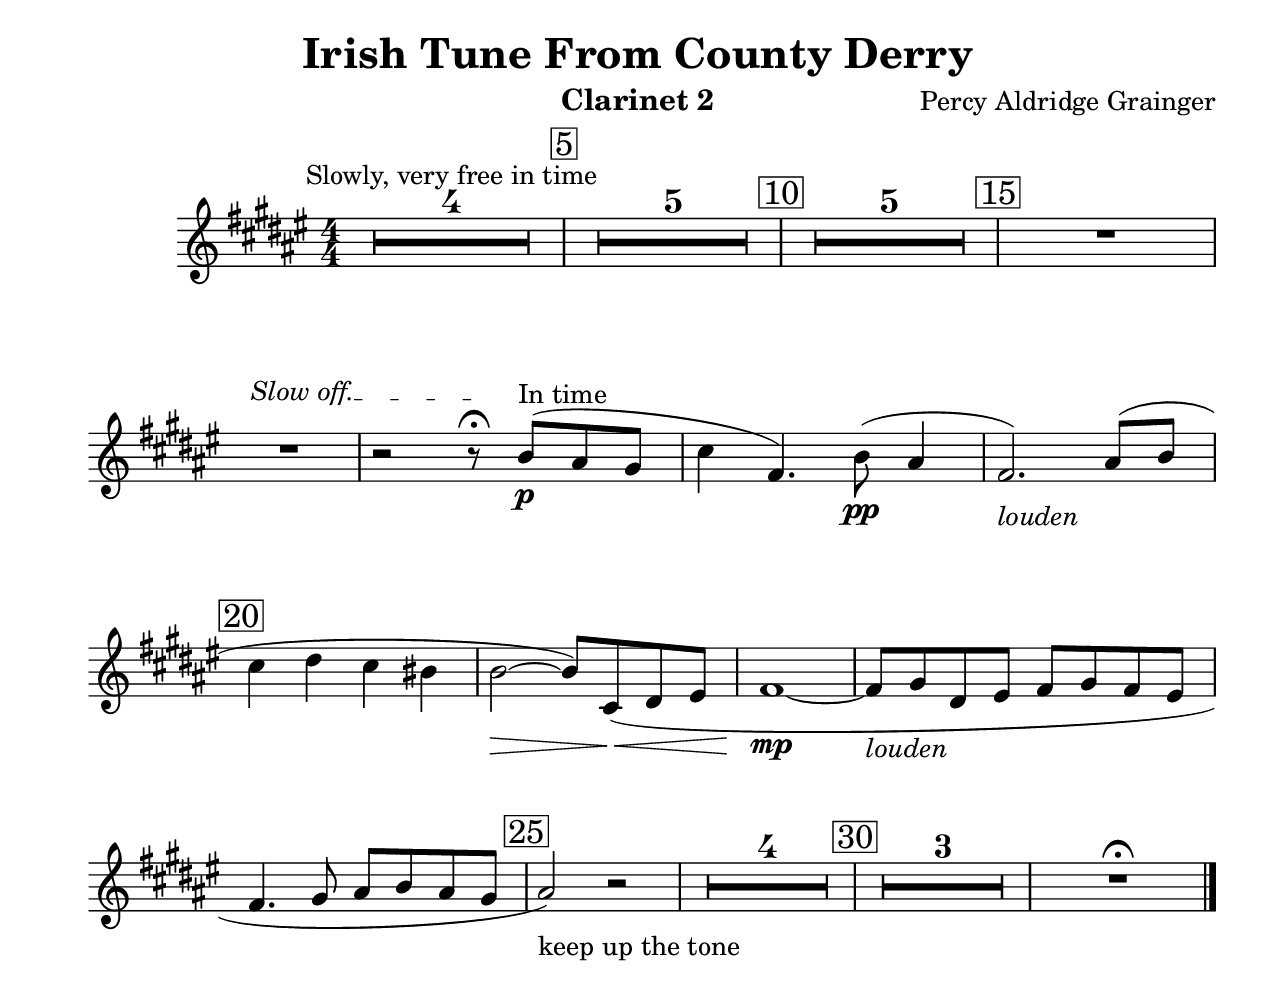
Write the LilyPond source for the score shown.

% This LilyPond file was generated by Rosegarden 13.06
\include "english.ly"
\version "2.16.2"
\header {
    composer = "Percy Aldridge Grainger"
    title = "Irish Tune From County Derry"
    instrument = "Clarinet 2"
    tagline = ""
}
#(set-global-staff-size 23)
#(set-default-paper-size "letter")
\paper {
  system-system-spacing #'basic-distance = #18
}
global = {
    \time 4/4
    \skip 1*33  %% 1-33
}
globalTempo = {
    \override Score.MetronomeMark #'transparent = ##t
    \tempo 4 = 120  \skip 1*33
}
\score {
    << % common

    \context Staff = "track 1" <<
        \set Score.skipBars = ##t
        \set Staff.printKeyCancellation = ##f
        \new Voice \global
        \new Voice \globalTempo

        \context Voice = "voice 1" {
            \override Voice.TextScript #'padding = #2.0
            \override MultiMeasureRest #'expand-limit = 1
            \once \override Staff.TimeSignature #'style = #'() 
            \time 4/4
            
            \clef "treble"
            \transpose bf a {
            \key g \major
            R1*4 ^"Slowly, very free in time"  |
            \mark \markup { \box "5" }
            R1*5  |
            \mark \markup { \box "10" }
            R1*5  |
            \mark \markup { \box "15" }
            R1  |
            \override TextSpanner #'(bound-details left text) = "Slow off."
            R1 \startTextSpan  |
            r2 r8 \fermata \stopTextSpan c'' \p ^"In time" ( b' a'  |
            d'' 4 g' 4. ) c'' 8 \pp ( b' 4  |
            g' 2. ) _\markup { \italic "louden" } b' 8 ( c''  |
            \mark \markup { \box "20" }
            d'' 4 e'' d'' cs''  |
            c'' 2 \> ~ c'' 8 ) d' \< ( e' fs'  |
            g' 1 \mp ~  |
            g' 8 _\markup { \italic "louden" } a' e' fs' g' a' g' fs'  |
            g' 4. a' 8 b' c'' b' a'  |
            \mark \markup { \box "25" }
            b' 2 _"keep up the tone" ) r  |
            R1*4  |
            \mark \markup { \box "30" }
            R1*3  |
            R1 \fermataMarkup  |
            \bar "|."
            } % Transpose
        } % Voice
    >> % Staff (final) ends

>> % notes

\layout {
    indent = 2.0\cm
    short-indent = 0.5\cm
    \context { \Staff \RemoveEmptyStaves }
    \context { \Score
      \override SpacingSpanner #'base-shortest-duration = #(ly:make-moment 1 16)
    }
    \context { \Score \remove "Bar_number_engraver" }
}
} % score
